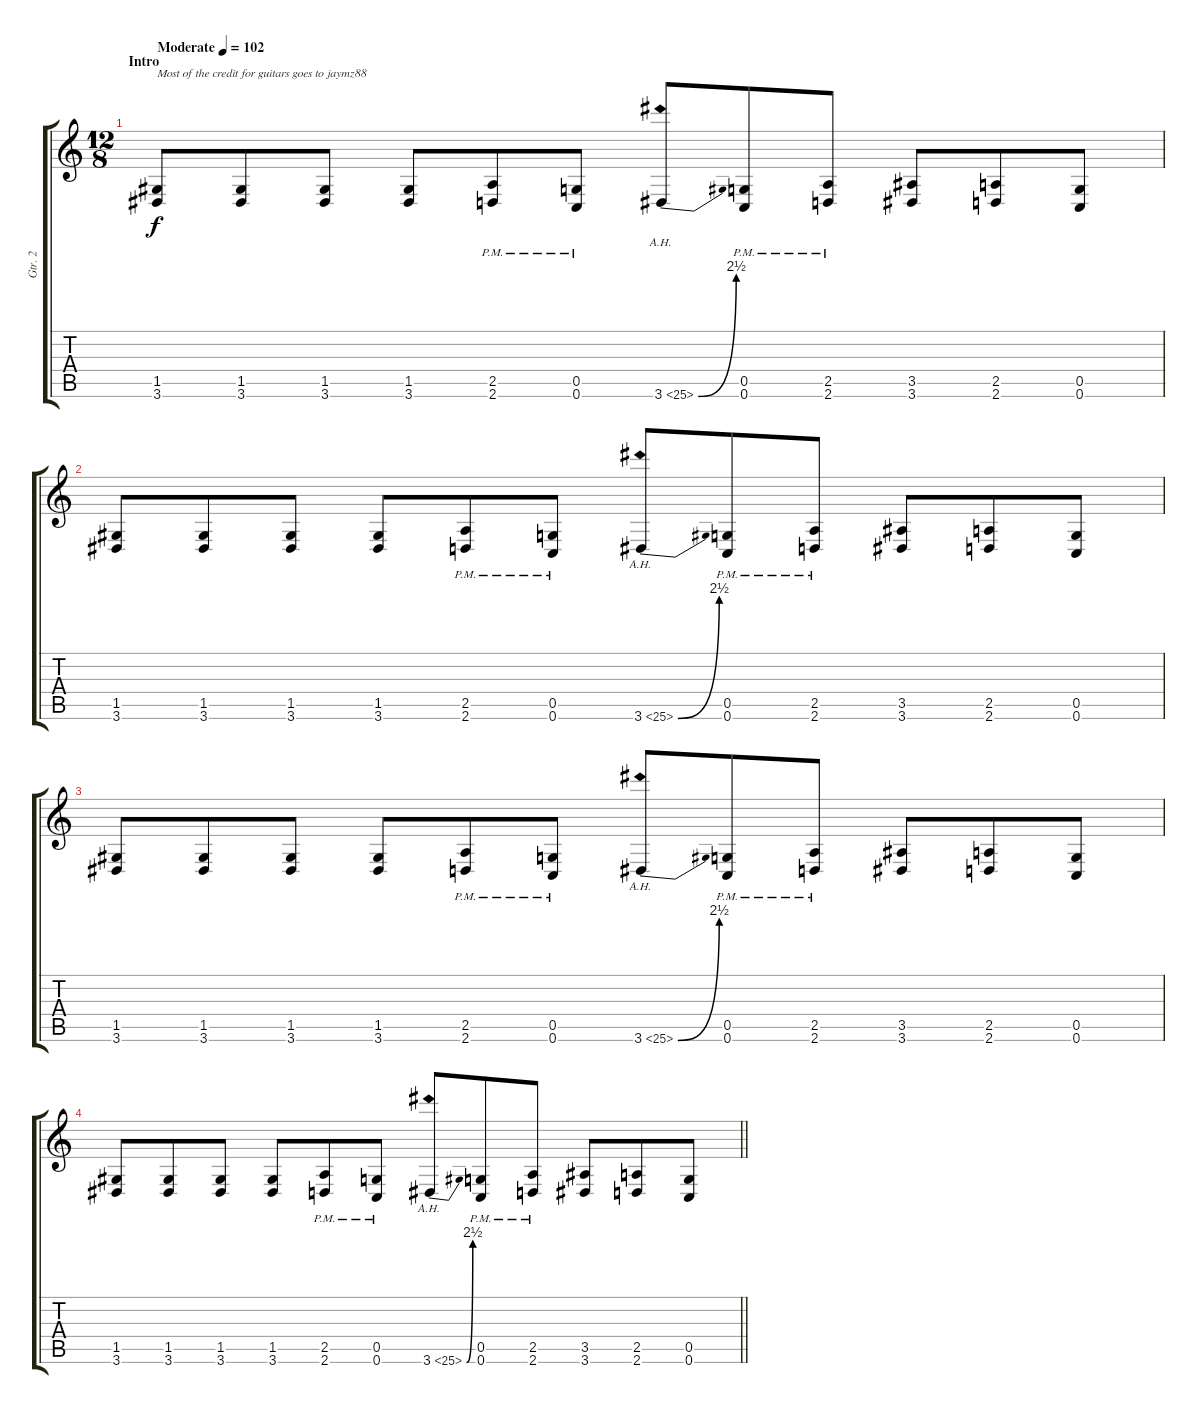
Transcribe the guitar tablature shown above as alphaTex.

\track ("Gtr. 2" "Gtr. 2") {instrument distortionguitar}
\staff {score tabs}
\tuning (D4 A3 F3 C3 G2 C2) {hide}
\ts (12 8)
\section ("" "Intro")
\tempo (102 "Moderate")
\clef g2
\ks c
(1.5 3.6).8{txt "Most of the credit for guitars goes to jaymz88" dy f instrument distortionguitar} (1.5 3.6).8 (1.5 3.6).8 (1.5 3.6).8 (2.5{pm} 2.6{pm}).8 (0.5{pm} 0.6{pm}).8 3.6{be (bend 0 0 60 10) ah 22}.8 (0.5{pm} 0.6{pm}).8 (2.5{pm} 2.6{pm}).8 (3.5 3.6).8 (2.5 2.6).8 (0.5 0.6).8 |
(1.5 3.6).8 (1.5 3.6).8 (1.5 3.6).8 (1.5 3.6).8 (2.5{pm} 2.6{pm}).8 (0.5{pm} 0.6{pm}).8 3.6{be (bend 0 0 60 10) ah 22}.8 (0.5{pm} 0.6{pm}).8 (2.5{pm} 2.6{pm}).8 (3.5 3.6).8 (2.5 2.6).8 (0.5 0.6).8 |
(1.5 3.6).8 (1.5 3.6).8 (1.5 3.6).8 (1.5 3.6).8 (2.5{pm} 2.6{pm}).8 (0.5{pm} 0.6{pm}).8 3.6{be (bend 0 0 60 10) ah 22}.8 (0.5{pm} 0.6{pm}).8 (2.5{pm} 2.6{pm}).8 (3.5 3.6).8 (2.5 2.6).8 (0.5 0.6).8 |
\barLineRight lightlight
(1.5 3.6).8 (1.5 3.6).8 (1.5 3.6).8 (1.5 3.6).8 (2.5{pm} 2.6{pm}).8 (0.5{pm} 0.6{pm}).8 3.6{be (bend 0 0 60 10) ah 22}.8 (0.5{pm} 0.6{pm}).8 (2.5{pm} 2.6{pm}).8 (3.5 3.6).8 (2.5 2.6).8 (0.5 0.6).8
